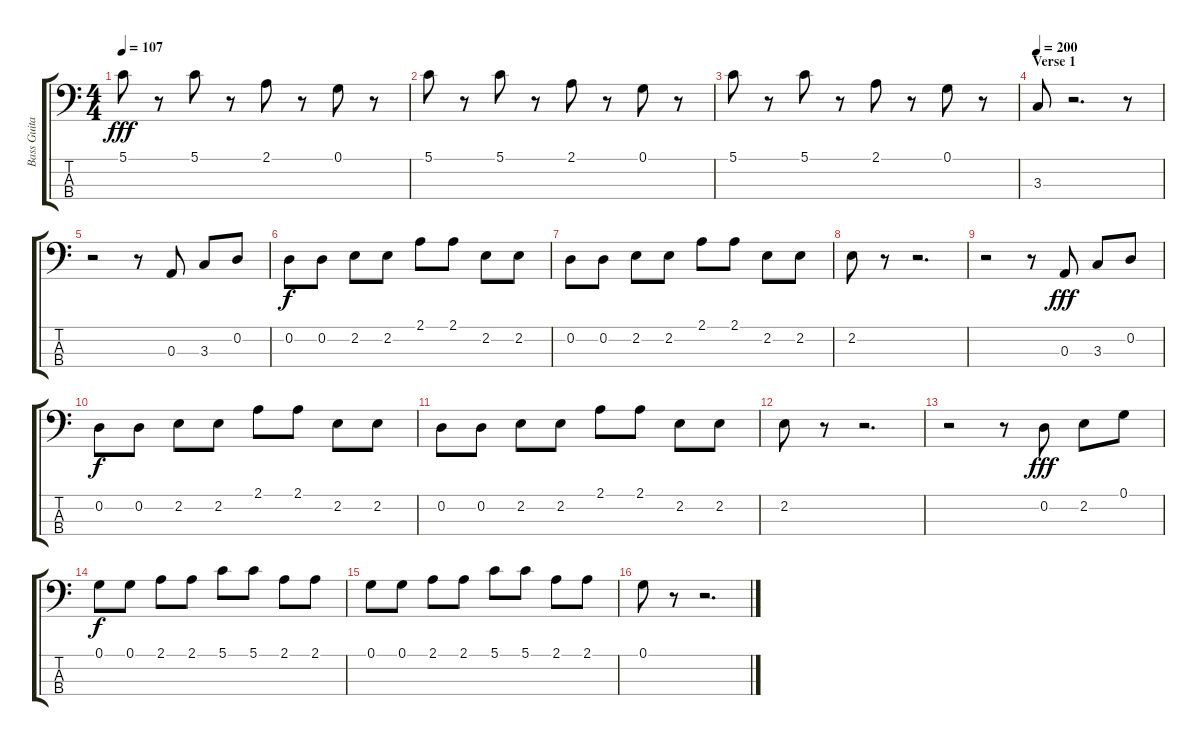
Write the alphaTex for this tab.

\track ("Bass Guitar" "Bass Guita") {instrument electricbassfinger}
\staff {score tabs}
\tuning (G2 D2 A1 E1) {hide}
\ts (4 4)
\tempo 107
\clef f4
\ks c
5.1.8{dy fff} r.8 5.1.8 r.8 2.1.8 r.8 0.1.8 r.8 |
5.1.8 r.8 5.1.8 r.8 2.1.8 r.8 0.1.8 r.8 |
5.1.8 r.8 5.1.8 r.8 2.1.8 r.8 0.1.8 r.8 |
\section ("" "Verse 1")
\tempo 200
3.3.8 r.2{d} r.8 |
r.2 r.8 0.3.8 3.3.8 0.2.8 |
0.2.8{dy f} 0.2.8 2.2.8 2.2.8 2.1.8 2.1.8 2.2.8 2.2.8 |
0.2.8 0.2.8 2.2.8 2.2.8 2.1.8 2.1.8 2.2.8 2.2.8 |
2.2.8 r.8 r.2{d} |
r.2 r.8 0.3.8{dy fff} 3.3.8 0.2.8 |
0.2.8{dy f} 0.2.8 2.2.8 2.2.8 2.1.8 2.1.8 2.2.8 2.2.8 |
0.2.8 0.2.8 2.2.8 2.2.8 2.1.8 2.1.8 2.2.8 2.2.8 |
2.2.8 r.8 r.2{d} |
r.2 r.8 0.2.8{dy fff} 2.2.8 0.1.8 |
0.1.8{dy f} 0.1.8 2.1.8 2.1.8 5.1.8 5.1.8 2.1.8 2.1.8 |
0.1.8 0.1.8 2.1.8 2.1.8 5.1.8 5.1.8 2.1.8 2.1.8 |
0.1.8 r.8 r.2{d}
